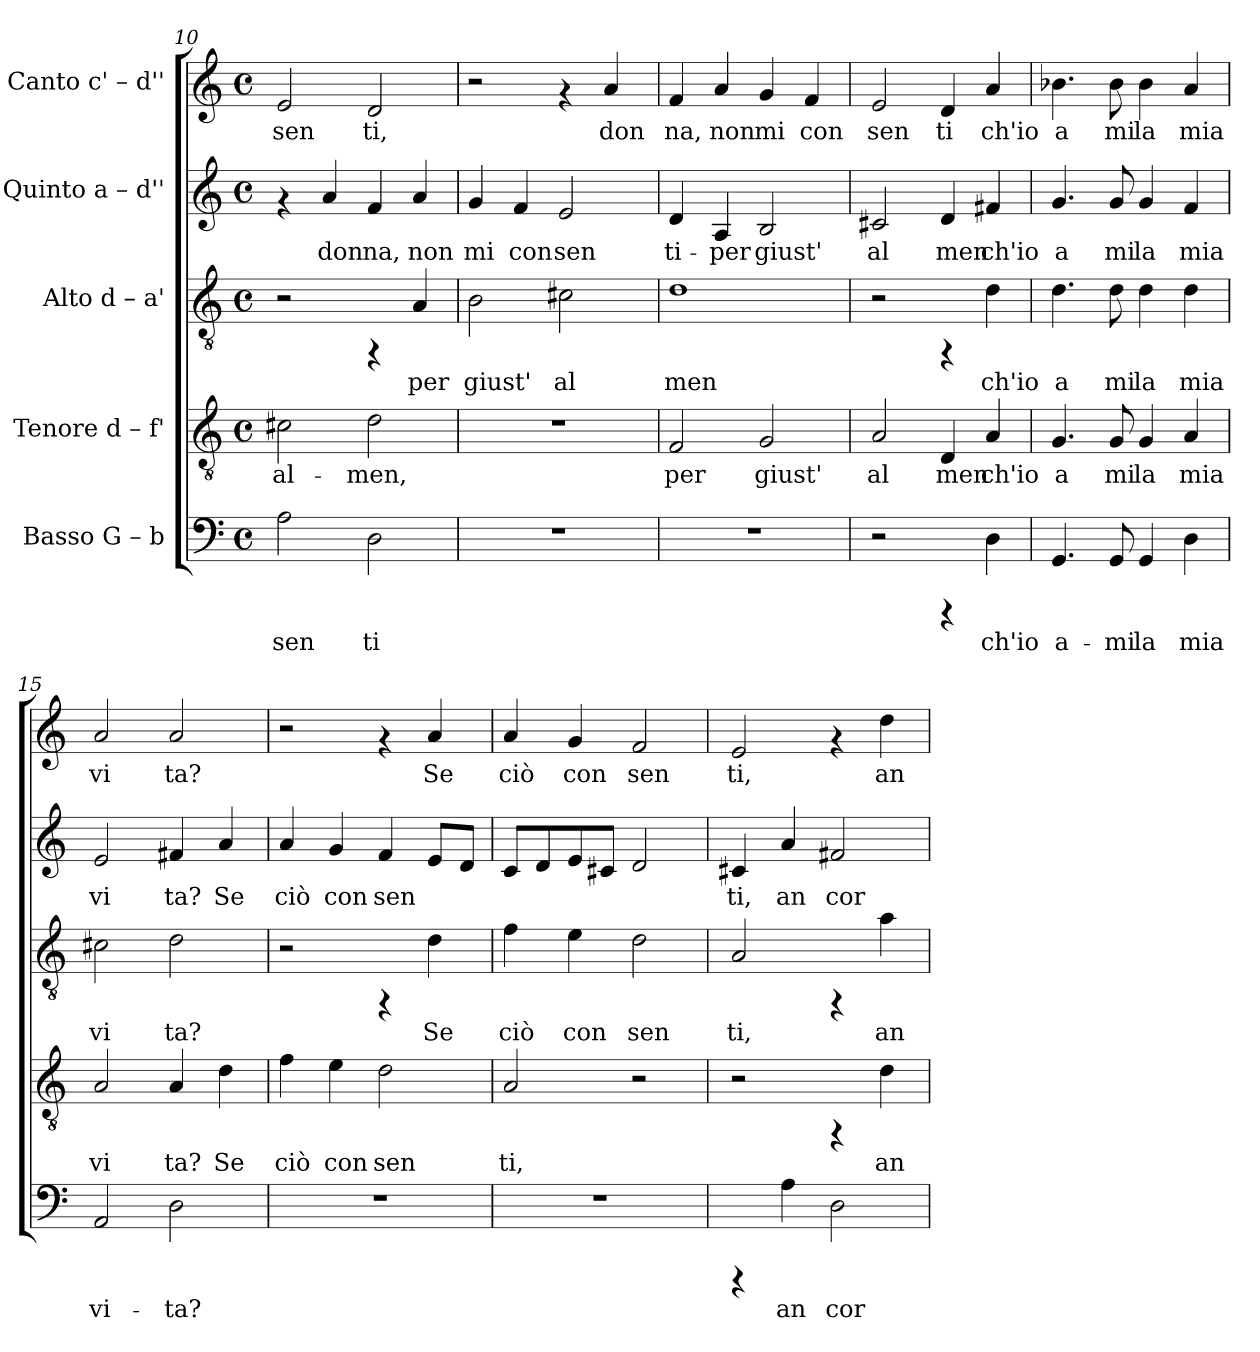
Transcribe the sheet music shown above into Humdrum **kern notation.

**kern	**text	**kern	**text	**kern	**text	**kern	**text	**kern	**text
*part5	*part5	*part4	*part4	*part3	*part3	*part2	*part2	*part1	*part1
*staff5	*staff5	*staff4	*staff4	*staff3	*staff3	*staff2	*staff2	*staff1	*staff1
*I"Basso  G – b	*	*I"Tenore  d – f'	*	*I"Alto  d – a'	*	*I"Quinto  a – d''	*	*I"Canto  c' – d''	*
*clefF4	*	*clefGv2	*	*clefGv2	*	*clefG2	*	*clefG2	*
*k[]	*	*k[]	*	*k[]	*	*k[]	*	*k[]	*
*C:	*	*C:	*	*C:	*	*C:	*	*C:	*
*M4/4	*	*M4/4	*	*M4/4	*	*M4/4	*	*M4/4	*
*met(c)	*	*met(c)	*	*met(c)	*	*met(c)	*	*met(c)	*
=10	=10	=10	=10	=10	=10	=10	=10	=10	=10
!	!LO:LY:b:cj	!	!LO:LY:b:rj	!	!	!	!	!	!LO:LY:b:rj
2A\	sen	2c#X\	al-	2r	.	4rf	.	2e/	sen
!	!	!	!	!	!	!	!LO:LY:b:rj	!	!
.	.	.	.	.	.	4a/	don	.	.
!	!LO:LY:b:cj	!	!LO:LY:b:rj	!	!	!	!LO:LY:b:rj	!	!LO:LY:b:rj
2D\	ti	2d\	-men,	4rFF	.	4f/	na,	2d/	ti,
!	!	!	!	!	!LO:LY:b:rj	!	!LO:LY:b:rj	!	!
.	.	.	.	4A/	per	4a/	non	.	.
=11	=11	=11	=11	=11	=11	=11	=11	=11	=11
!	!	!	!	!	!LO:LY:b:rj	!	!LO:LY:b:rj	!	!
1r	.	1r	.	2B\	giust'	4g/	mi	2r	.
!	!	!	!	!	!	!	!LO:LY:b:rj	!	!
.	.	.	.	.	.	4f/	con	.	.
!	!	!	!	!	!LO:LY:b:rj	!	!LO:LY:b:rj	!	!
.	.	.	.	2c#X\	al	2e/	sen	4rf	.
!	!	!	!	!	!	!	!	!	!LO:LY:b:rj
.	.	.	.	.	.	.	.	4a/	don
!!LO:PB:g=z
=12	=12	=12	=12	=12	=12	=12	=12	=12	=12
!	!	!	!LO:LY:b:rj	!	!LO:LY:b:rj	!	!LO:LY:b:rj	!	!LO:LY:b:rj
1r	.	2F/	per	1d	men	4d/	ti-	4f/	na,
!	!	!	!	!	!	!	!LO:LY:b:rj	!	!LO:LY:b:rj
.	.	.	.	.	.	4A/	-per	4a/	non
!	!	!	!LO:LY:b:rj	!	!	!	!LO:LY:b:rj	!	!LO:LY:b:rj
.	.	2G/	giust'	.	.	2B/	giust'	4g/	mi
!	!	!	!	!	!	!	!	!	!LO:LY:b:rj
.	.	.	.	.	.	.	.	4f/	con
=13	=13	=13	=13	=13	=13	=13	=13	=13	=13
!	!	!	!LO:LY:b:rj	!	!	!	!LO:LY:b:rj	!	!LO:LY:b:rj
2r	.	2A/	al	2r	.	2c#X/	al	2e/	sen
!	!	!	!LO:LY:b:rj	!	!	!	!LO:LY:b:rj	!	!LO:LY:b:rj
4rCCC	.	4D/	men	4rFF	.	4d/	men	4d/	ti
!	!LO:LY:b:cj	!	!LO:LY:b:rj	!	!LO:LY:b:rj	!	!LO:LY:b:rj	!	!LO:LY:b:rj
4D\	ch'io	4A/	ch'io	4d\	ch'io	4f#X/	ch'io	4a/	ch'io
=14	=14	=14	=14	=14	=14	=14	=14	=14	=14
!	!LO:LY:b:cj	!	!LO:LY:b:rj	!	!LO:LY:b:rj	!	!LO:LY:b:rj	!	!LO:LY:b:rj
4.GG/	a-	4.G/	a	4.d\	a	4.g/	a	4.b-X\	a
!	!LO:LY:b:cj	!	!LO:LY:b:rj	!	!LO:LY:b:rj	!	!LO:LY:b:rj	!	!LO:LY:b:rj
8GG/	-mi	8G/	mi	8d\	mi	8g/	mi	8b-\	mi
!	!LO:LY:b:cj	!	!LO:LY:b:rj	!	!LO:LY:b:rj	!	!LO:LY:b:rj	!	!LO:LY:b:rj
4GG/	la	4G/	la	4d\	la	4g/	la	4b-\	la
!	!LO:LY:b:cj	!	!LO:LY:b:rj	!	!LO:LY:b:rj	!	!LO:LY:b:rj	!	!LO:LY:b:rj
4D\	mia	4A/	mia	4d\	mia	4f/	mia	4a/	mia
=15	=15	=15	=15	=15	=15	=15	=15	=15	=15
!	!LO:LY:b:cj	!	!LO:LY:b:rj	!	!LO:LY:b:rj	!	!LO:LY:b:rj	!	!LO:LY:b:rj
2AA/	vi-	2A/	vi	2c#X\	vi	2e/	vi	2a/	vi
!	!LO:LY:b:cj	!	!LO:LY:b:rj	!	!LO:LY:b:rj	!	!LO:LY:b:rj	!	!LO:LY:b:rj
2D\	-ta?	4A/	ta?	2d\	ta?	4f#X/	ta?	2a/	ta?
!	!	!	!LO:LY:b:rj	!	!	!	!LO:LY:b:rj	!	!
.	.	4d\	Se	.	.	4a/	Se	.	.
=16	=16	=16	=16	=16	=16	=16	=16	=16	=16
!	!	!	!LO:LY:b:rj	!	!	!	!LO:LY:b:rj	!	!
1r	.	4f\	ciò	2r	.	4a/	ciò	2r	.
!	!	!	!LO:LY:b:rj	!	!	!	!LO:LY:b:rj	!	!
.	.	4e\	con	.	.	4g/	con	.	.
!	!	!	!LO:LY:b:rj	!	!	!	!LO:LY:b:rj	!	!
.	.	2d\	sen	4rFF	.	4f/	sen	4rf	.
!	!	!	!	!	!LO:LY:b:rj	!	!LO:LY:b:rj	!	!LO:LY:b:rj
.	.	.	.	4d\	Se	8e/L	.	4a/	Se
!	!	!	!	!	!	!	!LO:LY:b:rj	!	!
.	.	.	.	.	.	8d/J	.	.	.
=17	=17	=17	=17	=17	=17	=17	=17	=17	=17
!	!	!	!LO:LY:b:rj	!	!LO:LY:b:rj	!	!LO:LY:b:rj	!	!LO:LY:b:rj
1r	.	2A/	ti,	4f\	ciò	8c/L	.	4a/	ciò
!	!	!	!	!	!	!	!LO:LY:b:rj	!	!
.	.	.	.	.	.	8d/	.	.	.
!	!	!	!	!	!LO:LY:b:rj	!	!LO:LY:b:rj	!	!LO:LY:b:rj
.	.	.	.	4e\	con	8e/	.	4g/	con
!	!	!	!	!	!	!	!LO:LY:b:rj	!	!
.	.	.	.	.	.	8c#X/J	.	.	.
!	!	!	!	!	!LO:LY:b:rj	!	!LO:LY:b:rj	!	!LO:LY:b:rj
.	.	2r	.	2d\	sen	2d/	.	2f/	sen
!!LO:PB:g=z
=18	=18	=18	=18	=18	=18	=18	=18	=18	=18
!	!	!	!	!	!LO:LY:b:rj	!	!LO:LY:b:rj	!	!LO:LY:b:rj
4rCCC	.	2r	.	2A/	ti,	4c#X/	ti,	2e/	ti,
!	!LO:LY:b:cj	!	!	!	!	!	!LO:LY:b:rj	!	!
4A\	an	.	.	.	.	4a/	an	.	.
!	!LO:LY:b:cj	!	!	!	!	!	!LO:LY:b:rj	!	!
2D\	cor	4rFF	.	4rFF	.	2f#X/	cor	4rf	.
!	!	!	!LO:LY:b:rj	!	!LO:LY:b:rj	!	!	!	!LO:LY:b:rj
.	.	4d\	an	4a\	an-	.	.	4dd\	an-
=	=	=	=	=	=	=	=	=	=
*-	*-	*-	*-	*-	*-	*-	*-	*-	*-
